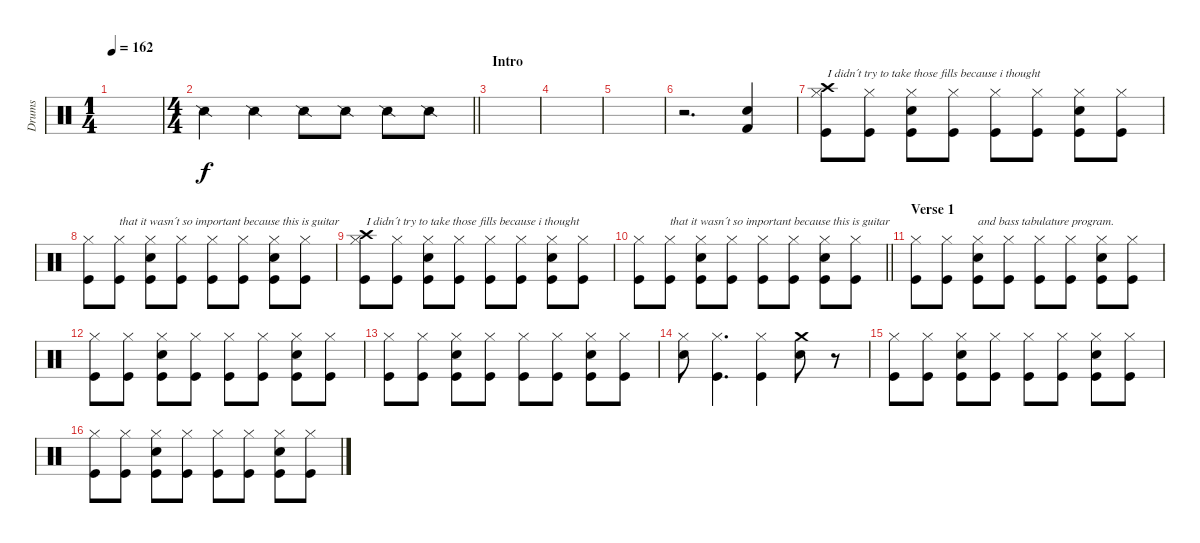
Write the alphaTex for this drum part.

\track ("Drums" "Drums") {instrument percussion}
\staff {score}
\articulation defaults
\ts (1 4)
\tempo 162
\clef neutral
\ks c
|
\ts (4 4)
\barLineRight lightlight "Snare (side stick) 2".4 "Snare (side stick) 2".4 "Snare (side stick) 2".8 "Snare (side stick) 2".8 "Snare (side stick) 2".8 "Snare (side stick) 2".8
|
\section ("" "Intro")
|
|
|
r.2{d} ("Snare (hit) 2" "Kick (hit) 2").4 |
("Crash high (hit)" "Hi-Hat (closed)" "Kick (hit)").8{txt "I didn´t try to take those fills because i thought"} ("Hi-Hat (closed)" "Kick (hit)").8 ("Hi-Hat (closed)" "Snare (hit) 2" "Kick (hit)").8 ("Hi-Hat (closed)" "Kick (hit)").8 ("Hi-Hat (closed)" "Kick (hit)").8 ("Hi-Hat (closed)" "Kick (hit)").8 ("Hi-Hat (closed)" "Snare (hit) 2" "Kick (hit)").8 ("Hi-Hat (closed)" "Kick (hit)").8 |
("Hi-Hat (closed)" "Kick (hit)").8 ("Hi-Hat (closed)" "Kick (hit)").8{txt "that it wasn´t so important because this is guitar"} ("Hi-Hat (closed)" "Snare (hit) 2" "Kick (hit)").8 ("Hi-Hat (closed)" "Kick (hit)").8 ("Hi-Hat (closed)" "Kick (hit)").8 ("Hi-Hat (closed)" "Kick (hit)").8 ("Hi-Hat (closed)" "Snare (hit) 2" "Kick (hit)").8 ("Hi-Hat (closed)" "Kick (hit)").8 |
("Crash high (hit)" "Hi-Hat (closed)" "Kick (hit)").8{txt "I didn´t try to take those fills because i thought"} ("Hi-Hat (closed)" "Kick (hit)").8 ("Hi-Hat (closed)" "Snare (hit) 2" "Kick (hit)").8 ("Hi-Hat (closed)" "Kick (hit)").8 ("Hi-Hat (closed)" "Kick (hit)").8 ("Hi-Hat (closed)" "Kick (hit)").8 ("Hi-Hat (closed)" "Snare (hit) 2" "Kick (hit)").8 ("Hi-Hat (closed)" "Kick (hit)").8 |
\barLineRight lightlight
("Hi-Hat (closed)" "Kick (hit)").8 ("Hi-Hat (closed)" "Kick (hit)").8{txt "that it wasn´t so important because this is guitar"} ("Hi-Hat (closed)" "Snare (hit) 2" "Kick (hit)").8 ("Hi-Hat (closed)" "Kick (hit)").8 ("Hi-Hat (closed)" "Kick (hit)").8 ("Hi-Hat (closed)" "Kick (hit)").8 ("Hi-Hat (closed)" "Snare (hit) 2" "Kick (hit)").8 ("Hi-Hat (closed)" "Kick (hit)").8 |
\section ("" "Verse 1")
("Hi-Hat (closed)" "Kick (hit)").8 ("Hi-Hat (closed)" "Kick (hit)").8 ("Hi-Hat (closed)" "Snare (hit) 2" "Kick (hit)").8{txt "and bass tabulature program."} ("Hi-Hat (closed)" "Kick (hit)").8 ("Hi-Hat (closed)" "Kick (hit)").8 ("Hi-Hat (closed)" "Kick (hit)").8 ("Hi-Hat (closed)" "Snare (hit) 2" "Kick (hit)").8 ("Hi-Hat (closed)" "Kick (hit)").8 |
("Hi-Hat (closed)" "Kick (hit)").8 ("Hi-Hat (closed)" "Kick (hit)").8 ("Hi-Hat (closed)" "Snare (hit) 2" "Kick (hit)").8 ("Hi-Hat (closed)" "Kick (hit)").8 ("Hi-Hat (closed)" "Kick (hit)").8 ("Hi-Hat (closed)" "Kick (hit)").8 ("Hi-Hat (closed)" "Snare (hit) 2" "Kick (hit)").8 ("Hi-Hat (closed)" "Kick (hit)").8 |
("Hi-Hat (closed)" "Kick (hit)").8 ("Hi-Hat (closed)" "Kick (hit)").8 ("Hi-Hat (closed)" "Snare (hit) 2" "Kick (hit)").8 ("Hi-Hat (closed)" "Kick (hit)").8 ("Hi-Hat (closed)" "Kick (hit)").8 ("Hi-Hat (closed)" "Kick (hit)").8 ("Hi-Hat (closed)" "Snare (hit) 2" "Kick (hit)").8 ("Hi-Hat (closed)" "Kick (hit)").8 |
("Hi-Hat (closed)" "Snare (hit) 2").8 ("Hi-Hat (closed)" "Kick (hit)").4{d} ("Hi-Hat (closed)" "Kick (hit)").4 ("Crash medium (hit)" "Snare (hit) 2").8 r.8 |
("Hi-Hat (closed)" "Kick (hit)").8 ("Hi-Hat (closed)" "Kick (hit)").8 ("Hi-Hat (closed)" "Snare (hit) 2" "Kick (hit)").8 ("Hi-Hat (closed)" "Kick (hit)").8 ("Hi-Hat (closed)" "Kick (hit)").8 ("Hi-Hat (closed)" "Kick (hit)").8 ("Hi-Hat (closed)" "Snare (hit) 2" "Kick (hit)").8 ("Hi-Hat (closed)" "Kick (hit)").8 |
("Hi-Hat (closed)" "Kick (hit)").8 ("Hi-Hat (closed)" "Kick (hit)").8 ("Hi-Hat (closed)" "Snare (hit) 2" "Kick (hit)").8 ("Hi-Hat (closed)" "Kick (hit)").8 ("Hi-Hat (closed)" "Kick (hit)").8 ("Hi-Hat (closed)" "Kick (hit)").8 ("Hi-Hat (closed)" "Snare (hit) 2" "Kick (hit)").8 ("Hi-Hat (closed)" "Kick (hit)").8
